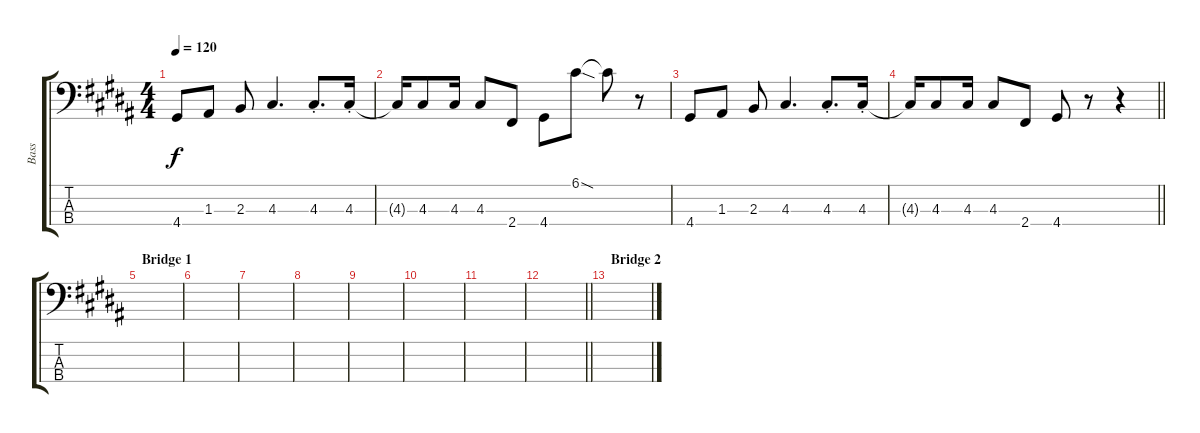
\track ("Bass" "Bass") {instrument electricbassfinger}
\staff {score tabs}
\tuning (G2 D2 A1 E1) {hide}
\ts (4 4)
\tempo 120
\clef f4
\ks g#minor
4.4.8{dy f} 1.3.8 2.3.8 4.3.4{d} 4.3{st}.8{d} 4.3{st}.16 |
4.3{t}.16 4.3.8 4.3.16 4.3.8 2.4.8 4.4.8 6.1{sod}.8 6.1{t}.8 r.8 |
4.4.8 1.3.8 2.3.8 4.3.4{d} 4.3{st}.8{d} 4.3{st}.16 |
\barLineRight lightlight
4.3{t}.16 4.3.8 4.3.16 4.3.8 2.4.8 4.4.8 r.8 r.4 |
\section ("" "Bridge 1")
|
|
|
|
|
|
|
\barLineRight lightlight
|
\section ("" "Bridge 2")
